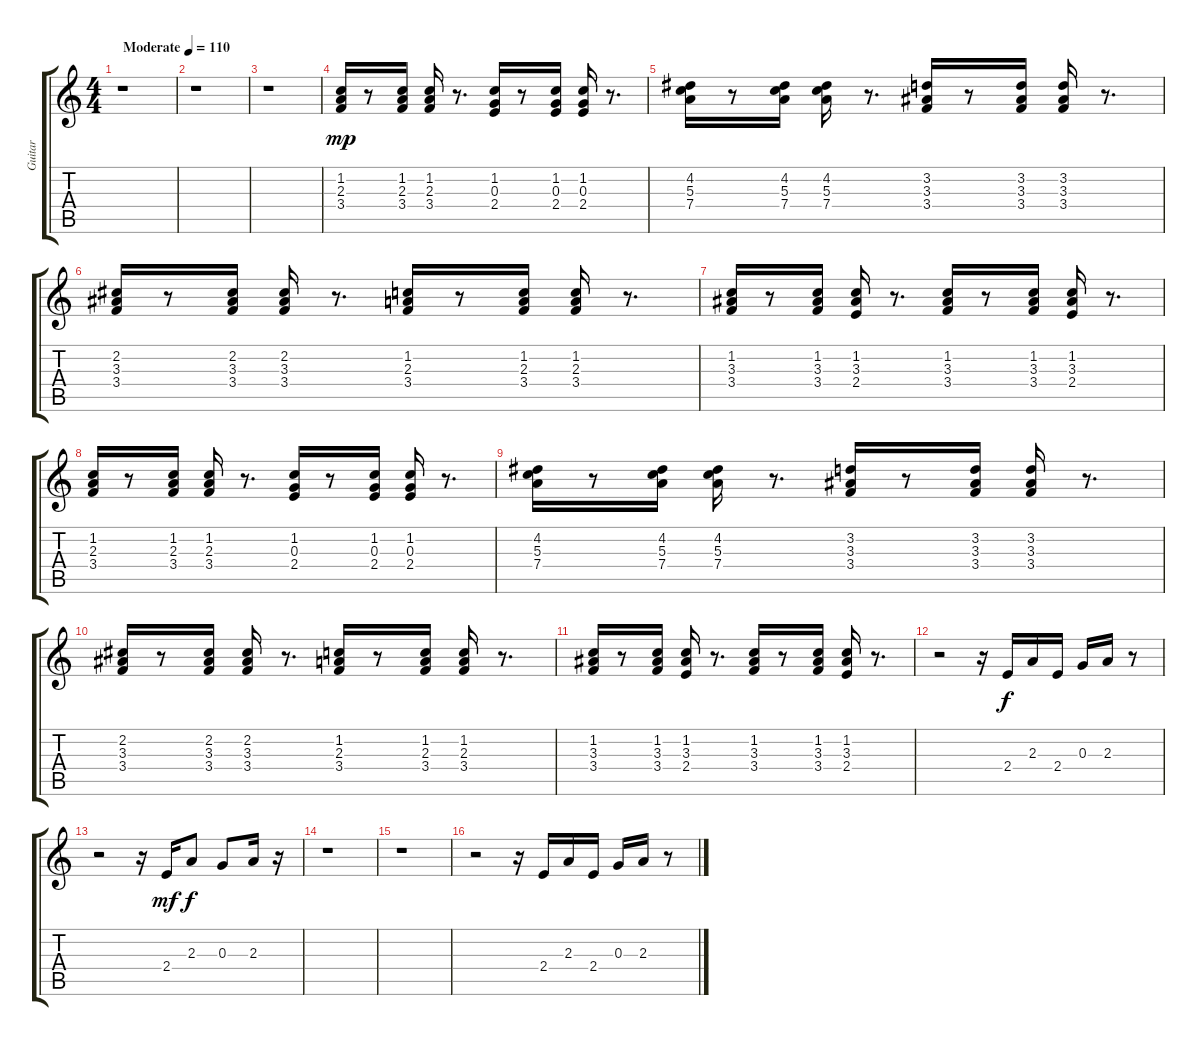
\track ("Guitar  " "Guitar  ") {instrument acousticguitarsteel}
\staff {score tabs}
\tuning (E4 B3 G3 D3 A2 E2) {hide}
\ts (4 4)
\tempo (110 "Moderate")
\clef g2
\ks c
r.1{dy mp instrument acousticguitarsteel} |
r.1 |
r.1 |
(1.2 2.3 3.4).16 r.8 (1.2 2.3 3.4).16 (1.2 2.3 3.4).16 r.8{d} (1.2 0.3 2.4).16 r.8 (1.2 0.3 2.4).16 (1.2 0.3 2.4).16 r.8{d} |
(4.2 5.3 7.4).16 r.8 (4.2 5.3 7.4).16 (4.2 5.3 7.4).16 r.8{d} (3.2 3.3 3.4).16 r.8 (3.2 3.3 3.4).16 (3.2 3.3 3.4).16 r.8{d} |
(2.2 3.3 3.4).16 r.8 (2.2 3.3 3.4).16 (2.2 3.3 3.4).16 r.8{d} (1.2 2.3 3.4).16 r.8 (1.2 2.3 3.4).16 (1.2 2.3 3.4).16 r.8{d} |
(1.2 3.3 3.4).16 r.8 (1.2 3.3 3.4).16 (1.2 3.3 2.4).16 r.8{d} (1.2 3.3 3.4).16 r.8 (1.2 3.3 3.4).16 (1.2 3.3 2.4).16 r.8{d} |
(1.2 2.3 3.4).16 r.8 (1.2 2.3 3.4).16 (1.2 2.3 3.4).16 r.8{d} (1.2 0.3 2.4).16 r.8 (1.2 0.3 2.4).16 (1.2 0.3 2.4).16 r.8{d} |
(4.2 5.3 7.4).16 r.8 (4.2 5.3 7.4).16 (4.2 5.3 7.4).16 r.8{d} (3.2 3.3 3.4).16 r.8 (3.2 3.3 3.4).16 (3.2 3.3 3.4).16 r.8{d} |
(2.2 3.3 3.4).16 r.8 (2.2 3.3 3.4).16 (2.2 3.3 3.4).16 r.8{d} (1.2 2.3 3.4).16 r.8 (1.2 2.3 3.4).16 (1.2 2.3 3.4).16 r.8{d} |
(1.2 3.3 3.4).16 r.8 (1.2 3.3 3.4).16 (1.2 3.3 2.4).16 r.8{d} (1.2 3.3 3.4).16 r.8 (1.2 3.3 3.4).16 (1.2 3.3 2.4).16 r.8{d} |
r.2 r.16 2.4.16{dy f} 2.3.16 2.4.16 0.3.16 2.3.16 r.8 |
r.2 r.16 2.4.16{dy mf} 2.3.8{dy f} 0.3.8 2.3.16 r.16 |
r.1 |
r.1 |
r.2 r.16 2.4.16 2.3.16 2.4.16 0.3.16 2.3.16 r.8
